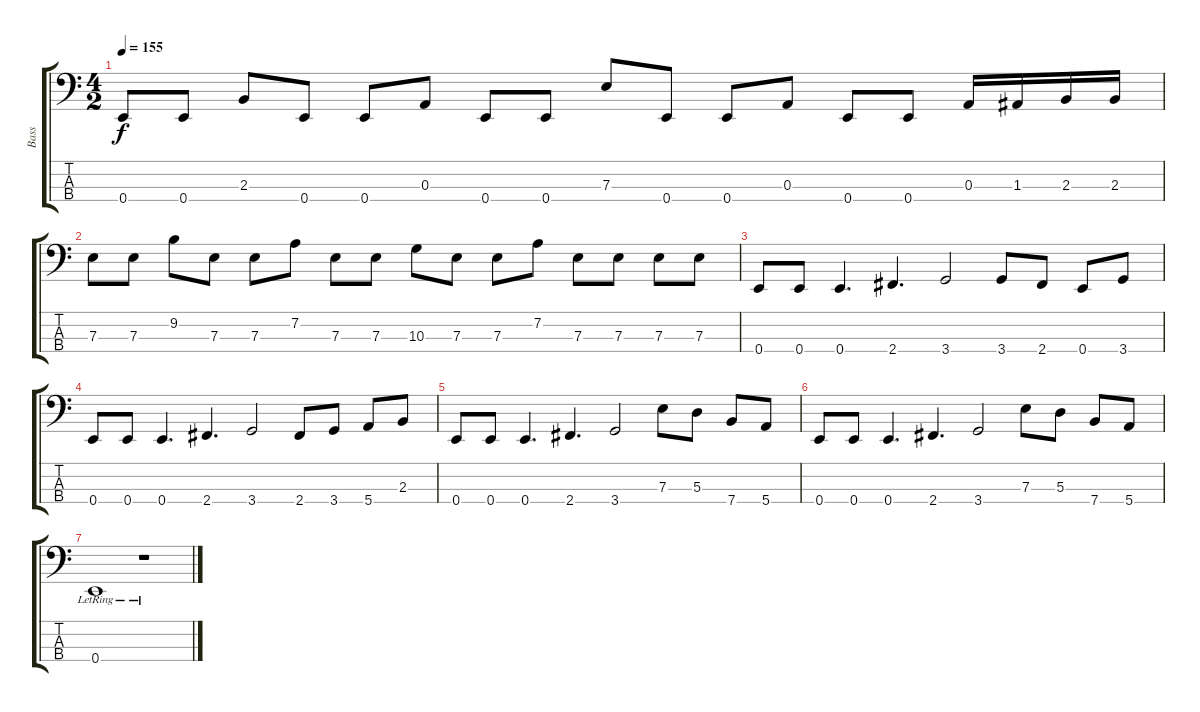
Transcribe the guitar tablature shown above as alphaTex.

\track ("Bass" "Bass") {instrument electricbasspick}
\staff {score tabs}
\tuning (G2 D2 A1 E1) {hide}
\ts (4 2)
\tempo 155
\clef f4
\ks c
0.4.8{dy f} 0.4.8 2.3.8 0.4.8 0.4.8 0.3.8 0.4.8 0.4.8 7.3.8 0.4.8 0.4.8 0.3.8 0.4.8 0.4.8 0.3.16 1.3.16 2.3.16 2.3.16 |
7.3.8 7.3.8 9.2.8 7.3.8 7.3.8 7.2.8 7.3.8 7.3.8 10.3.8 7.3.8 7.3.8 7.2.8 7.3.8 7.3.8 7.3.8 7.3.8 |
0.4.8 0.4.8 0.4.4{d} 2.4.4{d} 3.4.2 3.4.8 2.4.8 0.4.8 3.4.8 |
0.4.8 0.4.8 0.4.4{d} 2.4.4{d} 3.4.2 2.4.8 3.4.8 5.4.8 2.3.8 |
0.4.8 0.4.8 0.4.4{d} 2.4.4{d} 3.4.2 7.3.8 5.3.8 7.4.8 5.4.8 |
0.4.8 0.4.8 0.4.4{d} 2.4.4{d} 3.4.2 7.3.8 5.3.8 7.4.8 5.4.8 |
0.4{lr}.1 r.1
